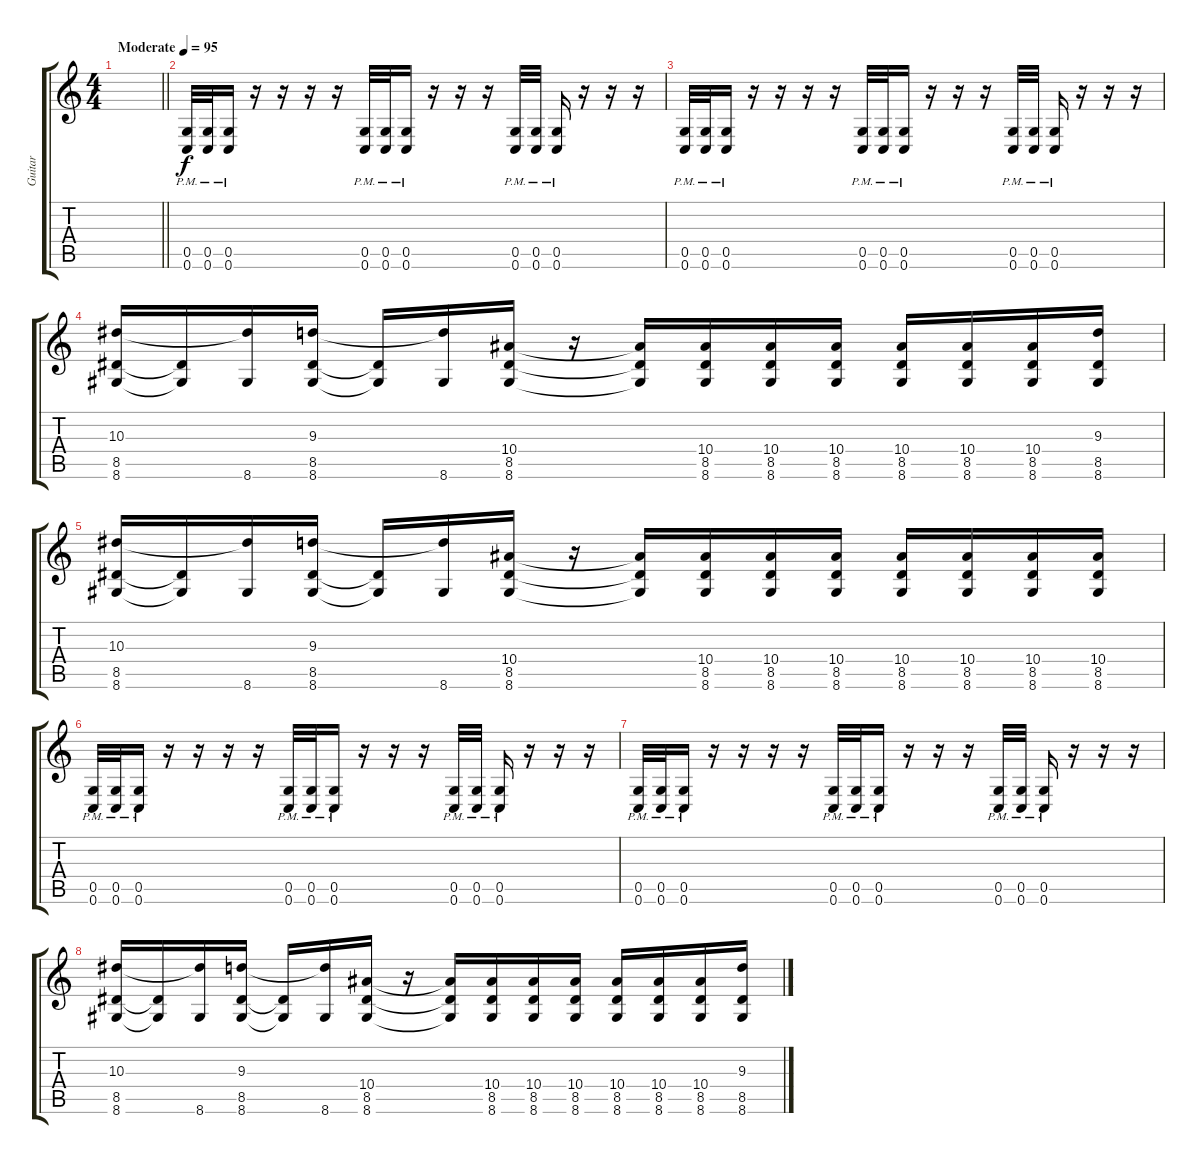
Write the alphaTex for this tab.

\track ("Guitar" "Guitar") {instrument distortionguitar}
\staff {score tabs}
\tuning (D4 A3 F3 C3 G2 C2) {hide}
\ts (4 4)
\tempo (95 "Moderate")
\clef g2
\barLineRight lightlight
\ks c
|
\section ("" "")
(0.5{pm} 0.6{pm}).32 (0.5{pm} 0.6{pm}).32 (0.5{pm} 0.6{pm}).16 r.16 r.16 r.16 r.16 (0.5{pm} 0.6{pm}).32 (0.5{pm} 0.6{pm}).32 (0.5{pm} 0.6{pm}).16 r.16 r.16 r.16 (0.5{pm} 0.6{pm}).32 (0.5{pm} 0.6{pm}).32 (0.5{pm} 0.6{pm}).16 r.16 r.16 r.16 |
(0.5{pm} 0.6{pm}).32 (0.5{pm} 0.6{pm}).32 (0.5{pm} 0.6{pm}).16 r.16 r.16 r.16 r.16 (0.5{pm} 0.6{pm}).32 (0.5{pm} 0.6{pm}).32 (0.5{pm} 0.6{pm}).16 r.16 r.16 r.16 (0.5{pm} 0.6{pm}).32 (0.5{pm} 0.6{pm}).32 (0.5{pm} 0.6{pm}).16 r.16 r.16 r.16 |
(10.3 8.5 8.6).16 (8.5{t} 8.6{t}).16 (10.3{t} 8.6).16 (9.3 8.5 8.6).16 (8.5{t} 8.6{t}).16 (9.3{t} 8.6).16 (10.4 8.5 8.6).16 r.16 (10.4{t} 8.5{t} 8.6{t}).16 (10.4 8.5 8.6).16 (10.4 8.5 8.6).16 (10.4 8.5 8.6).16 (10.4 8.5 8.6).16 (10.4 8.5 8.6).16 (10.4 8.5 8.6).16 (9.3 8.5 8.6).16 |
(10.3 8.5 8.6).16 (8.5{t} 8.6{t}).16 (10.3{t} 8.6).16 (9.3 8.5 8.6).16 (8.5{t} 8.6{t}).16 (9.3{t} 8.6).16 (10.4 8.5 8.6).16 r.16 (10.4{t} 8.5{t} 8.6{t}).16 (10.4 8.5 8.6).16 (10.4 8.5 8.6).16 (10.4 8.5 8.6).16 (10.4 8.5 8.6).16 (10.4 8.5 8.6).16 (10.4 8.5 8.6).16 (10.4 8.5 8.6).16 |
(0.5{pm} 0.6{pm}).32 (0.5{pm} 0.6{pm}).32 (0.5{pm} 0.6{pm}).16 r.16 r.16 r.16 r.16 (0.5{pm} 0.6{pm}).32 (0.5{pm} 0.6{pm}).32 (0.5{pm} 0.6{pm}).16 r.16 r.16 r.16 (0.5{pm} 0.6{pm}).32 (0.5{pm} 0.6{pm}).32 (0.5{pm} 0.6{pm}).16 r.16 r.16 r.16 |
(0.5{pm} 0.6{pm}).32 (0.5{pm} 0.6{pm}).32 (0.5{pm} 0.6{pm}).16 r.16 r.16 r.16 r.16 (0.5{pm} 0.6{pm}).32 (0.5{pm} 0.6{pm}).32 (0.5{pm} 0.6{pm}).16 r.16 r.16 r.16 (0.5{pm} 0.6{pm}).32 (0.5{pm} 0.6{pm}).32 (0.5{pm} 0.6{pm}).16 r.16 r.16 r.16 |
(10.3 8.5 8.6).16 (8.5{t} 8.6{t}).16 (10.3{t} 8.6).16 (9.3 8.5 8.6).16 (8.5{t} 8.6{t}).16 (9.3{t} 8.6).16 (10.4 8.5 8.6).16 r.16 (10.4{t} 8.5{t} 8.6{t}).16 (10.4 8.5 8.6).16 (10.4 8.5 8.6).16 (10.4 8.5 8.6).16 (10.4 8.5 8.6).16 (10.4 8.5 8.6).16 (10.4 8.5 8.6).16 (9.3 8.5 8.6).16
